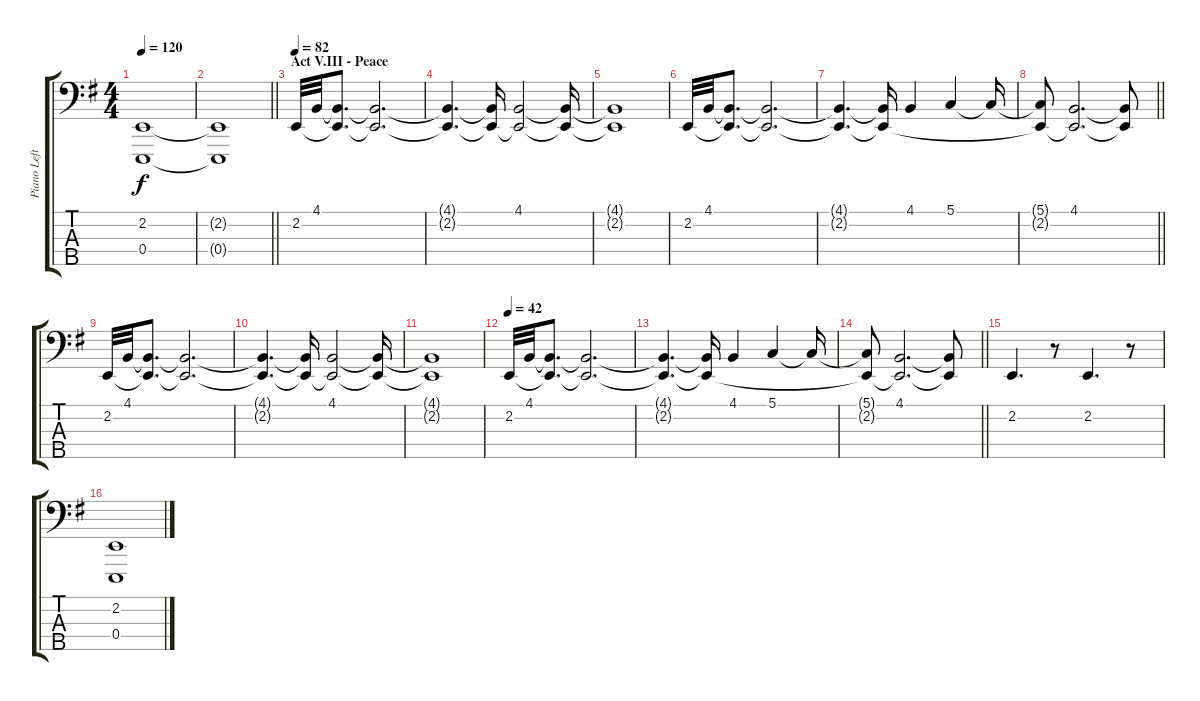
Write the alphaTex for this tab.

\track ("Piano Left Standard" "Piano Left") {instrument acousticgrandpiano}
\staff {score tabs}
\tuning (G2 D2 A1 E1 B0) {hide}
\ts (4 4)
\tempo 120
\clef f4
\ks eminor
(2.2{t} 0.4{t}).1{dy f} |
\barLineRight lightlight
(2.2{t} 0.4{t}).1 |
\section ("" "Act V.III - Peace")
\tempo 82
2.2.32{volume 16 instrument acousticgrandpiano} 4.1.32 (4.1{t} 2.2{t}).8{d} (4.1{t} 2.2{t}).2{d} |
(4.1{t} 2.2{t}).4{d} (4.1{t} 2.2{t}).16 (4.1 2.2{t}).2 (4.1{t} 2.2{t}).16 |
(4.1{t} 2.2{t}).1 |
2.2.32 4.1.32 (4.1{t} 2.2{t}).8{d} (4.1{t} 2.2{t}).2{d} |
(4.1{t} 2.2{t}).4{d} (4.1{t} 2.2{t}).16 4.1.4 5.1.4 5.1{t}.16 |
\barLineRight lightlight
(5.1{t} 2.2{t}).8 (4.1 2.2{t}).2{d} (4.1{t} 2.2{t}).8 |
2.2.32 4.1.32 (4.1{t} 2.2{t}).8{d} (4.1{t} 2.2{t}).2{d} |
(4.1{t} 2.2{t}).4{d} (4.1{t} 2.2{t}).16 (4.1 2.2{t}).2 (4.1{t} 2.2{t}).16 |
(4.1{t} 2.2{t}).1 |
\tempo 42
2.2.32 4.1.32 (4.1{t} 2.2{t}).8{d} (4.1{t} 2.2{t}).2{d} |
(4.1{t} 2.2{t}).4{d} (4.1{t} 2.2{t}).16 4.1.4 5.1.4 5.1{t}.16 |
\barLineRight lightlight
(5.1{t} 2.2{t}).8 (4.1 2.2{t}).2{d} (4.1{t} 2.2{t}).8 |
2.2.4{d} r.8 2.2.4{d} r.8 |
(2.2 0.4).1
